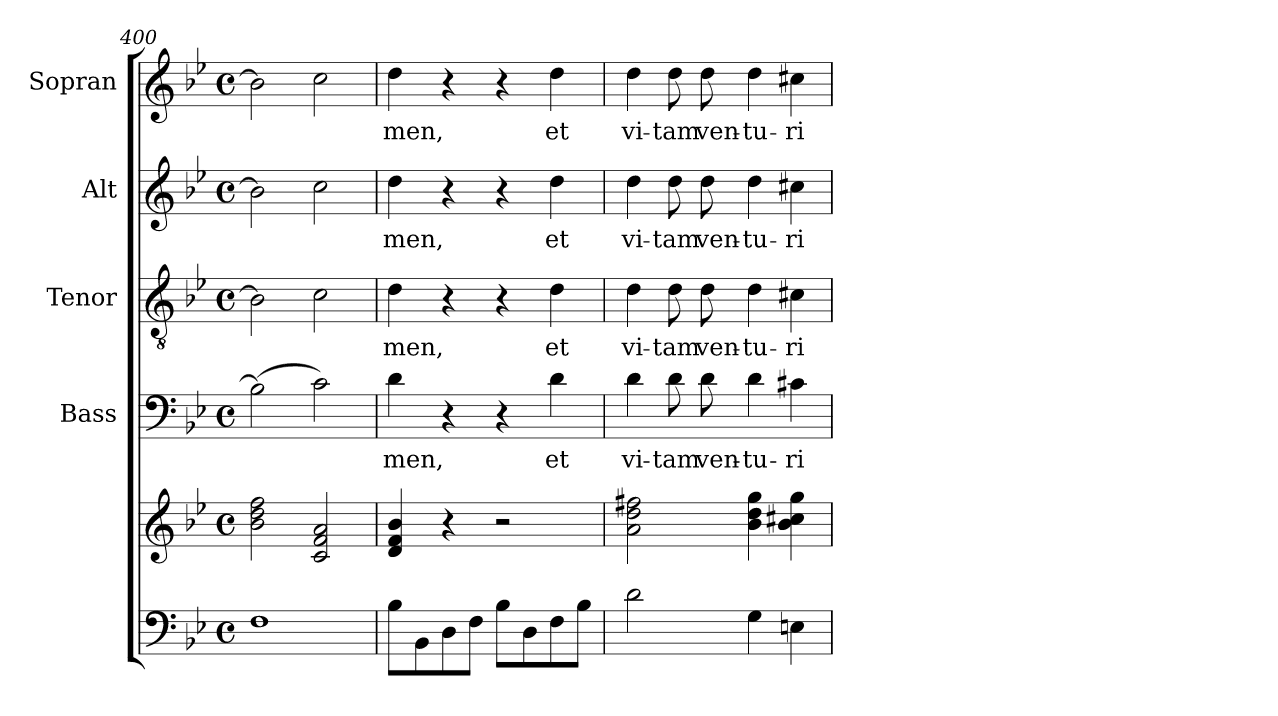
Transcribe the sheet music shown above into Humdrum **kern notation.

**kern	**kern	**kern	**text	**kern	**text	**kern	**text	**kern	**text
*part5	*part5	*part4	*part4	*part3	*part3	*part2	*part2	*part1	*part1
*staff6	*staff5	*staff4	*staff4	*staff3	*staff3	*staff2	*staff2	*staff1	*staff1
*	*	*I"Bass	*	*I"Tenor	*	*I"Alt	*	*I"Sopran	*
*	*	*I'B.	*	*I'T.	*	*I'A.	*	*I'S.	*
*clefF4	*clefG2	*clefF4	*	*clefGv2	*	*clefG2	*	*clefG2	*
*k[b-e-]	*k[b-e-]	*k[b-e-]	*	*k[b-e-]	*	*k[b-e-]	*	*k[b-e-]	*
*B-:	*B-:	*B-:	*	*B-:	*	*B-:	*	*B-:	*
*M4/4	*M4/4	*M4/4	*	*M4/4	*	*M4/4	*	*M4/4	*
*met(c)	*met(c)	*met(c)	*	*met(c)	*	*met(c)	*	*met(c)	*
=400	=400	=400	=400	=400	=400	=400	=400	=400	=400
1F	2b-\ 2dd\ 2ff\	(>2B-\]	.	2B-\]	.	2b-\]	.	2b-\]	.
.	2c/ 2f/ 2a/	2c\)	.	2c\	.	2cc\	.	2cc\	.
!!LO:LB:g=z
=401	=401	=401	=401	=401	=401	=401	=401	=401	=401
!	!	!	!LO:LY:b	!	!LO:LY:b	!	!LO:LY:b	!	!LO:LY:b
8B-\L	4d/ 4f/ 4b-/	4d\	-men,	4d\	-men,	4dd\	-men,	4dd\	-men,
8BB-\	.	.	.	.	.	.	.	.	.
8D\	4r	4r	.	4r	.	4r	.	4r	.
8F\J	.	.	.	.	.	.	.	.	.
8B-\L	2r	4r	.	4r	.	4r	.	4r	.
8D\	.	.	.	.	.	.	.	.	.
!	!	!	!LO:LY:b	!	!LO:LY:b	!	!LO:LY:b	!	!LO:LY:b
8F\	.	4d\	et	4d\	et	4dd\	et	4dd\	et
8B-\J	.	.	.	.	.	.	.	.	.
=402	=402	=402	=402	=402	=402	=402	=402	=402	=402
!	!	!	!LO:LY:b	!	!LO:LY:b	!	!LO:LY:b	!	!LO:LY:b
2d\	2a\ 2dd\ 2ff#X\	4d\	vi-	4d\	vi-	4dd\	vi-	4dd\	vi-
!	!	!	!LO:LY:b	!	!LO:LY:b	!	!LO:LY:b	!	!LO:LY:b
.	.	8d\	-tam	8d\	-tam	8dd\	-tam	8dd\	-tam
!	!	!	!LO:LY:b	!	!LO:LY:b	!	!LO:LY:b	!	!LO:LY:b
.	.	8d\	ven-	8d\	ven-	8dd\	ven-	8dd\	ven-
!	!	!	!LO:LY:b	!	!LO:LY:b	!	!LO:LY:b	!	!LO:LY:b
4G\	4b-\ 4dd\ 4gg\	4d\	-tu-	4d\	-tu-	4dd\	-tu-	4dd\	-tu-
!	!	!	!LO:LY:b	!	!LO:LY:b	!	!LO:LY:b	!	!LO:LY:b
4En\	4b-\ 4cc#X\ 4gg\	4c#X\	-ri	4c#X\	-ri	4cc#X\	-ri	4cc#X\	-ri
=	=	=	=	=	=	=	=	=	=
*-	*-	*-	*-	*-	*-	*-	*-	*-	*-
